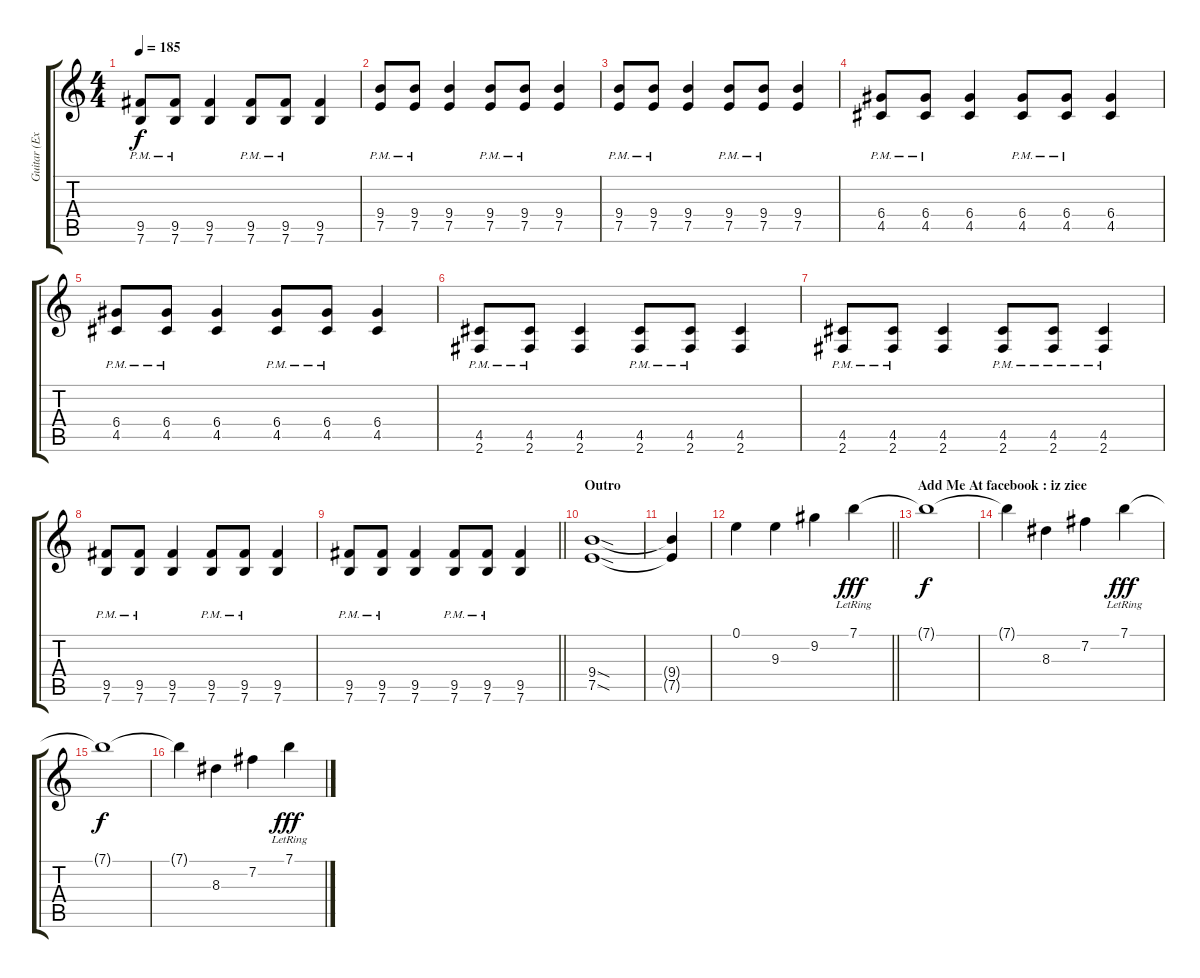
\track ("Guitar (Extra)" "Guitar (Ex") {instrument electricguitarmuted}
\staff {score tabs}
\tuning (E4 B3 G3 D3 A2 E2) {hide}
\ts (4 4)
\tempo 185
\clef g2
\ks c
(9.5 7.6{pm}).8{dy f} (9.5 7.6{pm}).8 (9.5 7.6).4 (9.5 7.6{pm}).8 (9.5 7.6{pm}).8 (9.5 7.6).4 |
(9.4{pm} 7.5).8 (9.4{pm} 7.5).8 (9.4 7.5).4 (9.4{pm} 7.5).8 (9.4{pm} 7.5).8 (9.4 7.5).4 |
(9.4{pm} 7.5).8 (9.4{pm} 7.5).8 (9.4 7.5).4 (9.4{pm} 7.5).8 (9.4{pm} 7.5).8 (9.4 7.5).4 |
(6.4{pm} 4.5).8 (6.4{pm} 4.5).8 (6.4 4.5).4 (6.4{pm} 4.5).8 (6.4{pm} 4.5).8 (6.4 4.5).4 |
(6.4{pm} 4.5).8 (6.4{pm} 4.5).8 (6.4 4.5).4 (6.4{pm} 4.5).8 (6.4{pm} 4.5).8 (6.4 4.5).4 |
(4.5{pm} 2.6).8 (4.5{pm} 2.6).8 (4.5 2.6).4 (4.5{pm} 2.6).8 (4.5{pm} 2.6).8 (4.5 2.6).4 |
(4.5{pm} 2.6).8 (4.5{pm} 2.6).8 (4.5 2.6).4 (4.5{pm} 2.6).8 (4.5{pm} 2.6).8 (4.5{pm} 2.6).4 |
(9.5 7.6{pm}).8 (9.5 7.6{pm}).8 (9.5 7.6).4 (9.5 7.6{pm}).8 (9.5 7.6{pm}).8 (9.5 7.6).4 |
\barLineRight lightlight
(9.5 7.6{pm}).8 (9.5 7.6{pm}).8 (9.5 7.6).4 (9.5 7.6{pm}).8 (9.5 7.6{pm}).8 (9.5 7.6).4 |
\section ("" "Outro")
(9.4{sod} 7.5{sod}).1 |
(9.4{t} 7.5{t}).4 |
\barLineRight lightlight
0.1.4 9.3.4{volume 7} 9.2.4 7.1{lr}.4{dy fff} |
\section ("" "Add Me At facebook : iz ziee")
7.1{t}.1{dy f} |
7.1{t}.4 8.3.4 7.2.4 7.1{lr}.4{dy fff} |
7.1{t}.1{dy f} |
7.1{t}.4 8.3.4 7.2.4 7.1{lr}.4{dy fff}
